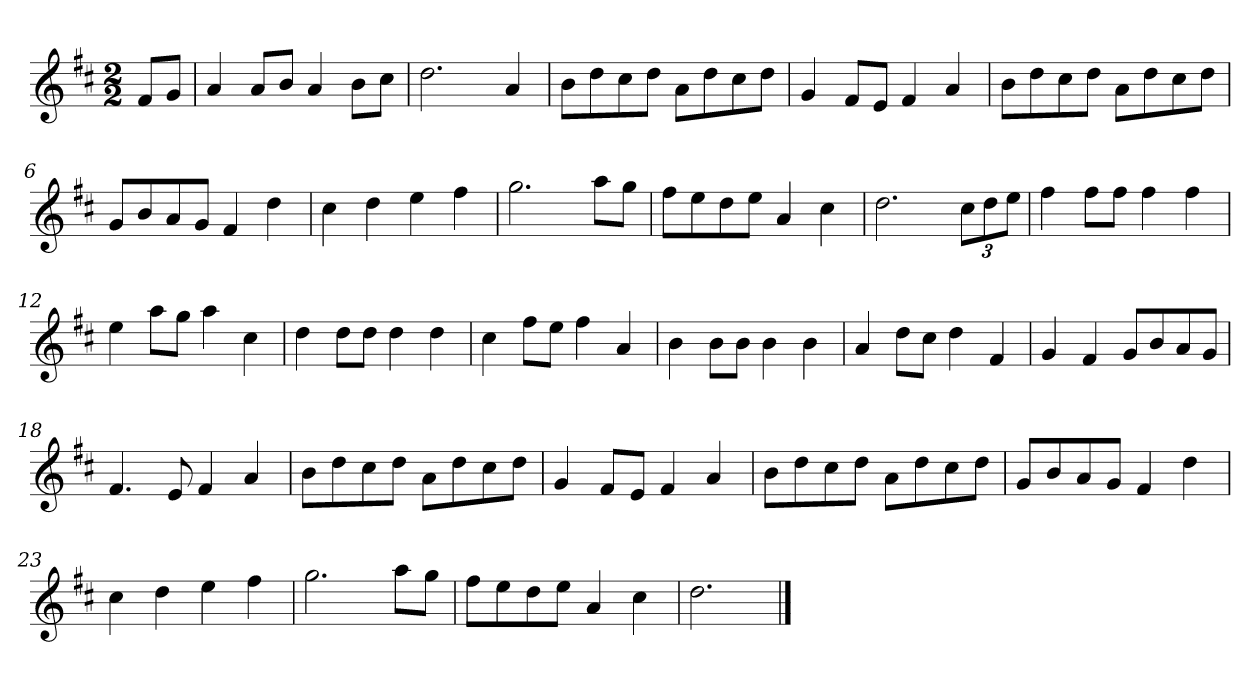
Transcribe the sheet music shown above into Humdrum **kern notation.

**kern
*part1
*staff1
*k[f#c#]
*M2/2
*MM120
=
8f#L
8gJ
=1
4a
8aL
8bJ
4a
8bL
8cc#J
=2
2.dd
4a
=3
8bL
8dd
8cc#
8ddJ
8aL
8dd
8cc#
8ddJ
=4
4g
8f#L
8eJ
4f#
4a
=5
8bL
8dd
8cc#
8ddJ
8aL
8dd
8cc#
8ddJ
=6
8gL
8b
8a
8gJ
4f#
4dd
=7
4cc#
4dd
4ee
4ff#
=8
2.gg
8aaL
8ggJ
=9
8ff#L
8ee
8dd
8eeJ
4a
4cc#
=10
2.dd
12cc#L
12dd
12eeJ
=11
4ff#
8ff#L
8ff#J
4ff#
4ff#
=12
4ee
8aaL
8ggJ
4aa
4cc#
=13
4dd
8ddL
8ddJ
4dd
4dd
=14
4cc#
8ff#L
8eeJ
4ff#
4a
=15
4b
8bL
8bJ
4b
4b
=16
4a
8ddL
8cc#J
4dd
4f#
=17
4g
4f#
8gL
8b
8a
8gJ
=18
4.f#
8e
4f#
4a
=19
8bL
8dd
8cc#
8ddJ
8aL
8dd
8cc#
8ddJ
=20
4g
8f#L
8eJ
4f#
4a
=21
8bL
8dd
8cc#
8ddJ
8aL
8dd
8cc#
8ddJ
=22
8gL
8b
8a
8gJ
4f#
4dd
=23
4cc#
4dd
4ee
4ff#
=24
2.gg
8aaL
8ggJ
=25
8ff#L
8ee
8dd
8eeJ
4a
4cc#
=26
2.dd
==
*-
